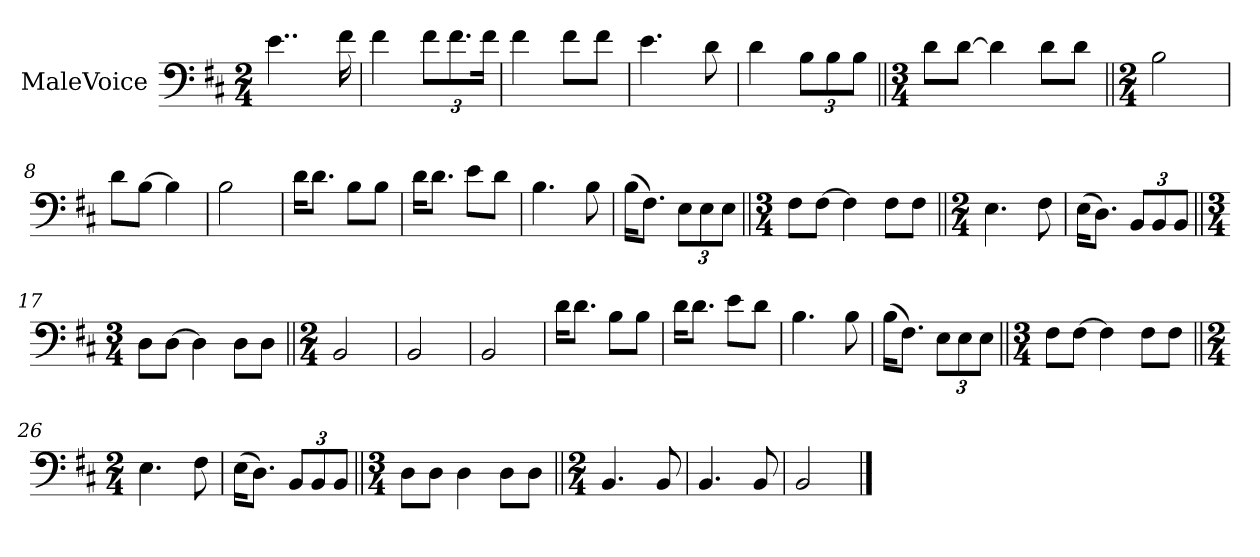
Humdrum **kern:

**kern
*part1
*staff1
*I"MaleVoice
*clefF4
*k[f#c#]
*M2/4
*MM76
=
4..e
16f#
=2
4f#
12f#\L
12.f#\
24f#\Jk
=3
4f#
8f#\L
8f#\J
=4
4.e
8d
=5
4d
12B\L
12B\
12B\J
=6||
*M3/4
8d\L
[8d\J
4d]
8d\L
8d\J
=7||
*M2/4
2B
=8
8d\L
[8B\J
4B]
=9
2B
=10
16d\KL
8.d\J
8B\L
8B\J
=11
16d\KL
8.d\J
8e\L
8d\J
=12
4.B
8B
=13
(16B\KL
8.F#\J)
12E\L
12E\
12E\J
=14||
*M3/4
8F#\L
[8F#\J
4F#]
8F#\L
8F#\J
=15||
*M2/4
4.E
8F#
=16
(16E\KL
8.D\J)
12BB/L
12BB/
12BB/J
=17||
*M3/4
8D\L
[8D\J
4D]
8D\L
8D\J
=18||
*M2/4
2BB
=19
2BB
=20
2BB
=21
16d\KL
8.d\J
8B\L
8B\J
=22
16d\KL
8.d\J
8e\L
8d\J
=23
4.B
8B
=24
(16B\KL
8.F#\J)
12E\L
12E\
12E\J
=25||
*M3/4
8F#\L
[8F#\J
4F#]
8F#\L
8F#\J
=26||
*M2/4
4.E
8F#
=27
(16E\KL
8.D\J)
12BB/L
12BB/
12BB/J
=28||
*M3/4
8D\L
8D\J
4D
8D\L
8D\J
=29||
*M2/4
4.BB
8BB
=30
4.BB
8BB
=31
2BB
==
*-
